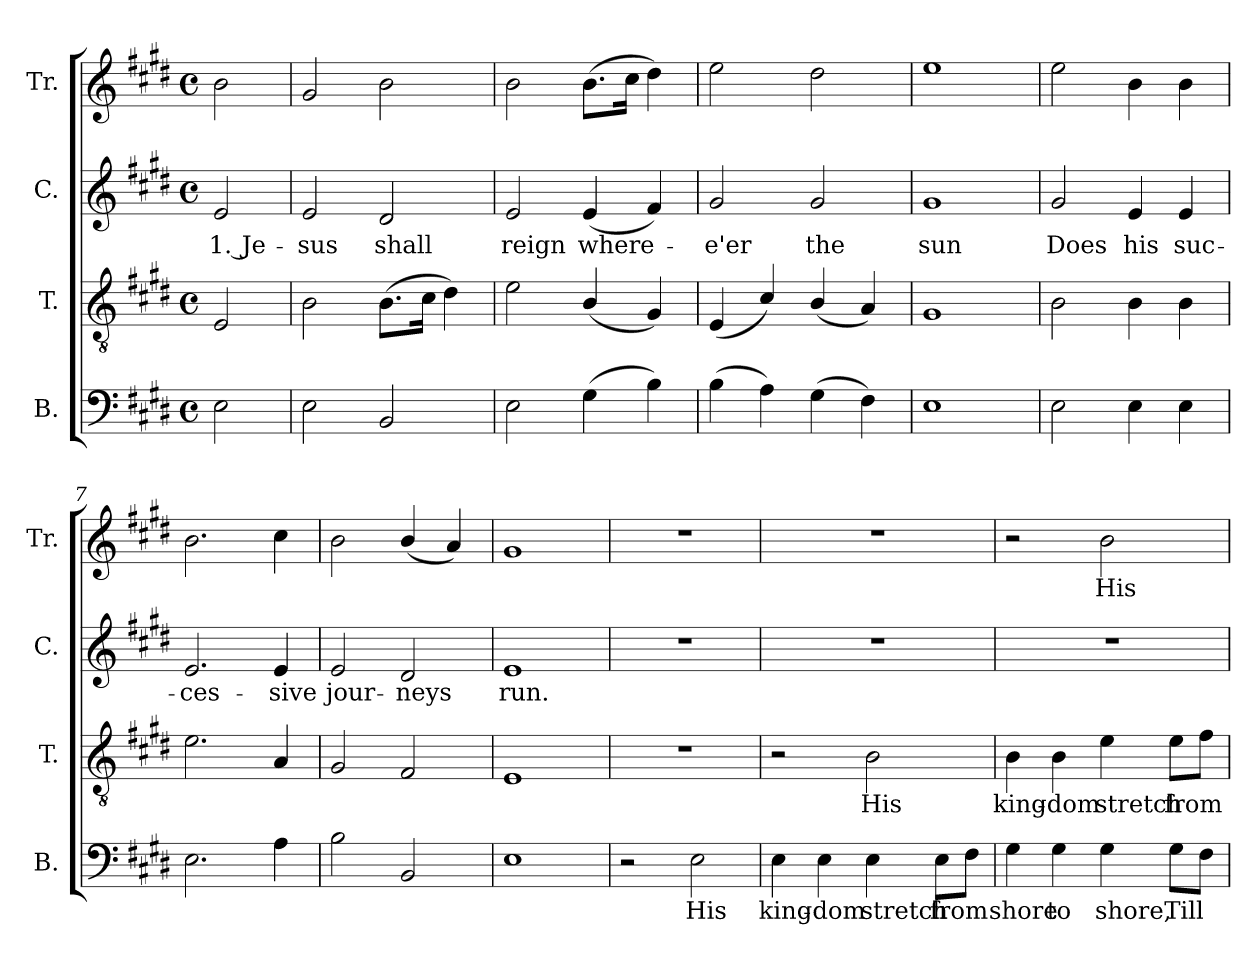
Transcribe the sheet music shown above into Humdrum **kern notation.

**kern	**text	**kern	**text	**kern	**text	**kern	**text
*part4	*part4	*part3	*part3	*part2	*part2	*part1	*part1
*staff4	*staff4	*staff3	*staff3	*staff2	*staff2	*staff1	*staff1
*I"B.	*	*I"T.	*	*I"C.	*	*I"Tr.	*
*I'B.	*	*I'T.	*	*I'C.	*	*I'Tr.	*
*clefF4	*	*clefGv2	*	*clefG2	*	*clefG2	*
*k[f#c#g#d#]	*	*k[f#c#g#d#]	*	*k[f#c#g#d#]	*	*k[f#c#g#d#]	*
*E:	*	*E:	*	*E:	*	*E:	*
*M4/4	*	*M4/4	*	*M4/4	*	*M4/4	*
*met(c)	*	*met(c)	*	*met(c)	*	*met(c)	*
=1	=1	=1	=1	=1	=1	=1	=1
2E\	.	2E/	.	2e/	1. Je-	2b\	.
=2	=2	=2	=2	=2	=2	=2	=2
2E\	.	2B\	.	2e/	-sus	2g#/	.
2BB/	.	(8.B\L	.	2d#/	shall	2b\	.
.	.	16c#\Jk	.	.	.	.	.
.	.	4d#\)	.	.	.	.	.
=3	=3	=3	=3	=3	=3	=3	=3
2E\	.	2e\	.	2e/	reign	2b\	.
(4G#\	.	(4B/	.	(4e/	where-	(8.b\L	.
.	.	.	.	.	.	16cc#\Jk	.
4B\)	.	4G#/)	.	4f#/)	.	4dd#\)	.
=4	=4	=4	=4	=4	=4	=4	=4
(4B\	.	(4E/	.	2g#/	-e'er	2ee\	.
4A\)	.	4c#/)	.	.	.	.	.
(4G#\	.	(4B/	.	2g#/	the	2dd#\	.
4F#\)	.	4A/)	.	.	.	.	.
=5	=5	=5	=5	=5	=5	=5	=5
1E	.	1G#	.	1g#	sun	1ee	.
=6	=6	=6	=6	=6	=6	=6	=6
2E\	.	2B\	.	2g#/	Does	2ee\	.
4E\	.	4B\	.	4e/	his	4b\	.
4E\	.	4B\	.	4e/	suc-	4b\	.
=7	=7	=7	=7	=7	=7	=7	=7
2.E\	.	2.e\	.	2.e/	-ces-	2.b\	.
4A\	.	4A/	.	4e/	-sive	4cc#\	.
=8	=8	=8	=8	=8	=8	=8	=8
2B\	.	2G#/	.	2e/	jour-	2b\	.
2BB/	.	2F#/	.	2d#/	-neys	(4b/	.
.	.	.	.	.	.	4a/)	.
=9	=9	=9	=9	=9	=9	=9	=9
1E	.	1E	.	1e	run.	1g#	.
!!LO:LB:g=z
=10	=10	=10	=10	=10	=10	=10	=10
2r	.	1r	.	1r	.	1r	.
2E\	His	.	.	.	.	.	.
=11	=11	=11	=11	=11	=11	=11	=11
4E\	king-	2r	.	1r	.	1r	.
4E\	-dom	.	.	.	.	.	.
4E\	stretch	2B\	His	.	.	.	.
8E\L	from	.	.	.	.	.	.
8F#\J	.	.	.	.	.	.	.
=12	=12	=12	=12	=12	=12	=12	=12
4G#\	shore	4B\	king-	1r	.	2r	.
4G#\	to	4B\	-dom	.	.	.	.
4G#\	shore,	4e\	stretch	.	.	2b\	His
8G#\L	Till	8e\L	from	.	.	.	.
8F#\J	.	8f#\J	.	.	.	.	.
=	=	=	=	=	=	=	=
*-	*-	*-	*-	*-	*-	*-	*-
